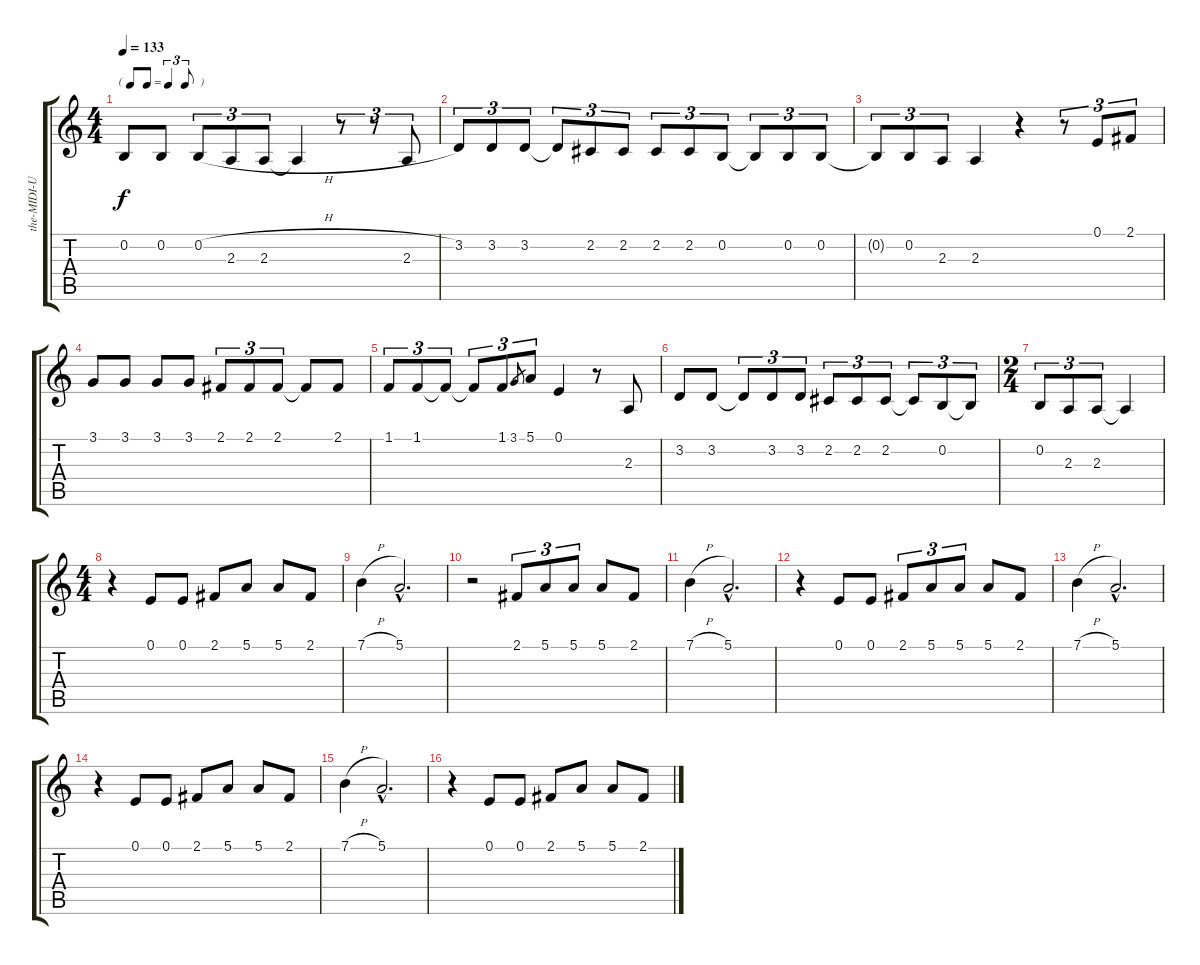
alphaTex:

\track ("the-MIDI-Universe@" "the-MIDI-U") {instrument tenorsax}
\staff {score tabs}
\tuning (E4 B3 G3 D3 A2 E2) {hide}
\ts (4 4)
\tf triplet8th
\tempo 133
\clef g2
\ks c
0.2.8{dy f} 0.2.8 0.2{h}.8{tu (3 2)} 2.3.8{tu (3 2)} 2.3.8{tu (3 2)} 2.3{t}.4 r.8{tu (3 2)} r.8{tu (3 2)} 2.3.8{tu (3 2)} |
3.2.8{tu (3 2)} 3.2.8{tu (3 2)} 3.2.8{tu (3 2)} 3.2{t}.8{tu (3 2)} 2.2.8{tu (3 2)} 2.2.8{tu (3 2)} 2.2.8{tu (3 2)} 2.2.8{tu (3 2)} 0.2.8{tu (3 2)} 0.2{t}.8{tu (3 2)} 0.2.8{tu (3 2)} 0.2.8{tu (3 2)} |
0.2{t}.8{tu (3 2)} 0.2.8{tu (3 2)} 2.3.8{tu (3 2)} 2.3.4 r.4 r.8{tu (3 2)} 0.1.8{tu (3 2)} 2.1.8{tu (3 2)} |
3.1.8 3.1.8 3.1.8 3.1.8 2.1.8{tu (3 2)} 2.1.8{tu (3 2)} 2.1.8{tu (3 2)} 2.1{t}.8 2.1.8 |
1.1.8{tu (3 2)} 1.1.8{tu (3 2)} 1.1{t}.8{tu (3 2)} 1.1{t}.8{tu (3 2)} 1.1.8{tu (3 2)} 3.1.8{gr} 5.1.8{tu (3 2)} 0.1.4 r.8 2.3.8 |
3.2.8 3.2.8 3.2{t}.8{tu (3 2)} 3.2.8{tu (3 2)} 3.2.8{tu (3 2)} 2.2.8{tu (3 2)} 2.2.8{tu (3 2)} 2.2.8{tu (3 2)} 2.2{t}.8{tu (3 2)} 0.2.8{tu (3 2)} 0.2{t}.8{tu (3 2)} |
\ts (2 4)
0.2.8{tu (3 2)} 2.3.8{tu (3 2)} 2.3.8{tu (3 2)} 2.3{t}.4 |
\ts (4 4)
r.4 0.1.8 0.1.8 2.1.8 5.1.8 5.1.8 2.1.8 |
7.1{h}.4 5.1{hac}.2{d} |
r.2 2.1.8{tu (3 2)} 5.1.8{tu (3 2)} 5.1.8{tu (3 2)} 5.1.8 2.1.8 |
7.1{h}.4 5.1{hac}.2{d} |
r.4 0.1.8 0.1.8 2.1.8{tu (3 2)} 5.1.8{tu (3 2)} 5.1.8{tu (3 2)} 5.1.8 2.1.8 |
7.1{h}.4 5.1{hac}.2{d} |
r.4 0.1.8 0.1.8 2.1.8 5.1.8 5.1.8 2.1.8 |
7.1{h}.4 5.1{hac}.2{d} |
r.4 0.1.8 0.1.8 2.1.8 5.1.8 5.1.8 2.1.8
